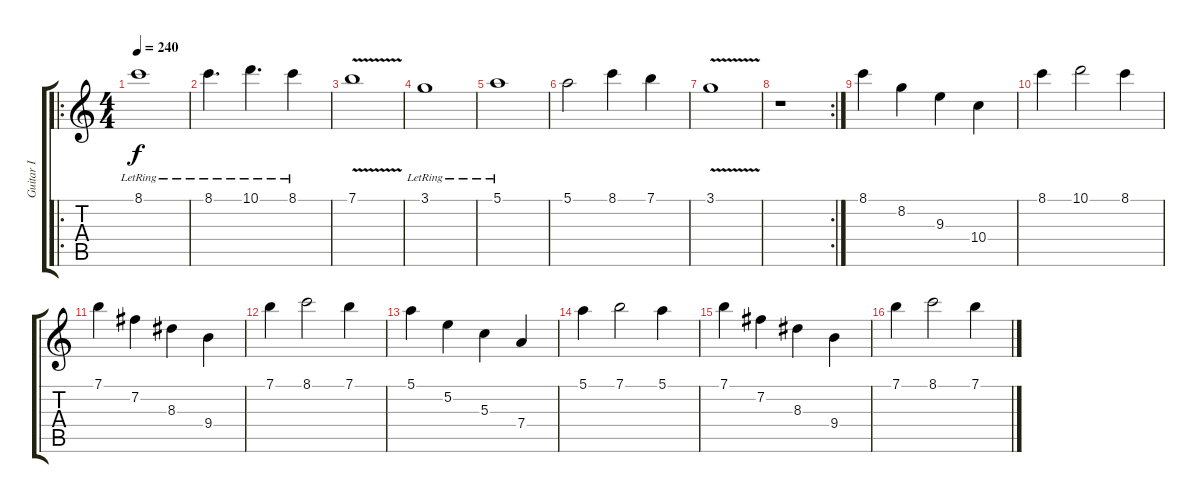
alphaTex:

\track ("Guitar I" "Guitar I") {instrument acousticguitarnylon}
\staff {score tabs}
\tuning (E4 B3 G3 D3 A2 E2) {hide}
\ro
\ts (4 4)
\tempo 240
\clef g2
\ks c
8.1{lr}.1{dy f} |
8.1{lr}.4{d} 10.1{lr}.4{d} 8.1{lr}.4 |
7.1{v}.1 |
3.1{lr}.1 |
5.1{lr}.1 |
5.1.2 8.1.4 7.1.4 |
3.1{v}.1 |
\rc 2
r.1 |
8.1.4 8.2.4 9.3.4 10.4.4 |
8.1.4 10.1.2 8.1.4 |
7.1.4 7.2.4 8.3.4 9.4.4 |
7.1.4 8.1.2 7.1.4 |
5.1.4 5.2.4 5.3.4 7.4.4 |
5.1.4 7.1.2 5.1.4 |
7.1.4 7.2.4 8.3.4 9.4.4 |
7.1.4 8.1.2 7.1.4
